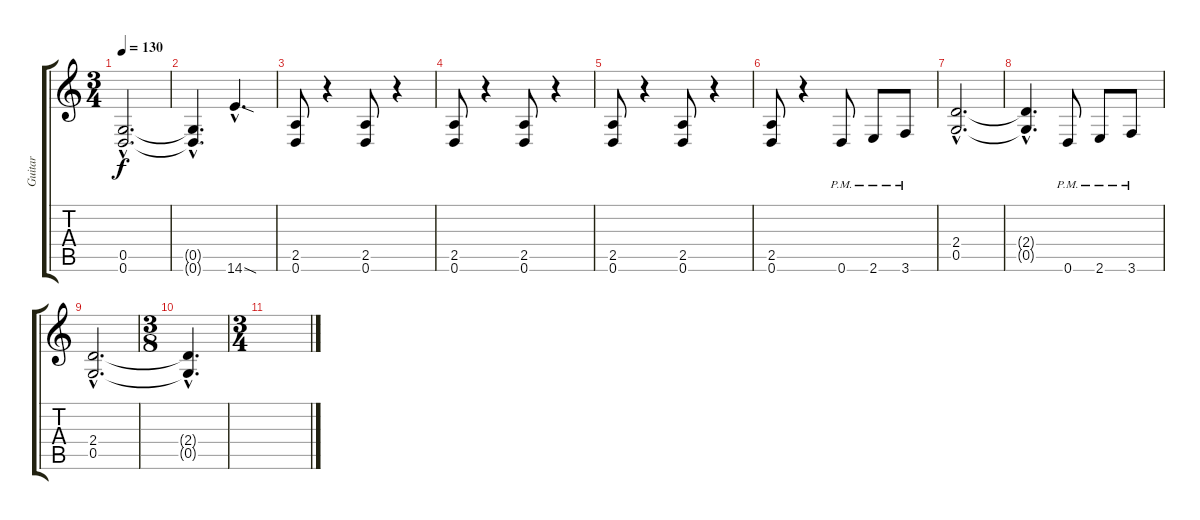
\track ("Guitar" "Guitar") {instrument distortionguitar}
\staff {score tabs}
\tuning (D4 A3 F3 C3 G2 D2) {hide}
\ts (3 4)
\tempo 130
\clef g2
\ks c
(0.5{hac} 0.6{hac}).2{d dy f} |
(0.5{hac t} 0.6{hac t}).4{d} 14.6{sod hac}.4{d} |
(2.5 0.6).8 r.4 (2.5 0.6).8 r.4 |
(2.5 0.6).8 r.4 (2.5 0.6).8 r.4 |
(2.5 0.6).8 r.4 (2.5 0.6).8 r.4 |
(2.5 0.6).8 r.4 0.6{pm}.8 2.6{pm}.8 3.6{pm}.8 |
(2.4{hac} 0.5{hac}).2{d} |
(2.4{hac t} 0.5{hac t}).4{d} 0.6{pm}.8 2.6{pm}.8 3.6{pm}.8 |
(2.4{hac} 0.5{hac}).2{d} |
\ts (3 8)
(2.4{hac t} 0.5{hac t}).4{d} |
\ts (3 4)
